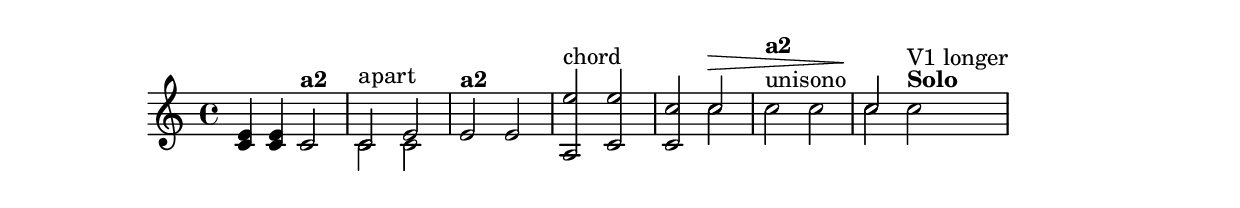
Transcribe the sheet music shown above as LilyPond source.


\header {
  texidoc ="Overrides for the part-combiner. All functions like
  @code{\partcombineApart} and @code{\partcombineApartOnce} are internally implemented
  using a dedicated @code{PartCombineForceEvent}.
"
}

\layout { ragged-right = ##t }

\version "2.16.0"

mI = \relative c' {
	e4 e c2 |
	\partcombineApart c^"apart" e |
	e e |
	\partcombineChords e'^"chord" e |
	\partcombineAutomatic c c\> |
	\partcombineUnisono c^"unisono" c |
	\partcombineAutomatic c\! c^"V1 longer" |
}
mII = \relative c' {
	c4 c c2 |
	c c |
	\partcombineAutomatic e^"auto" e |
	a, c |
	c c' |
	c c |
	c
}

\score {
	\new Staff \partcombine \mI \mII
}
